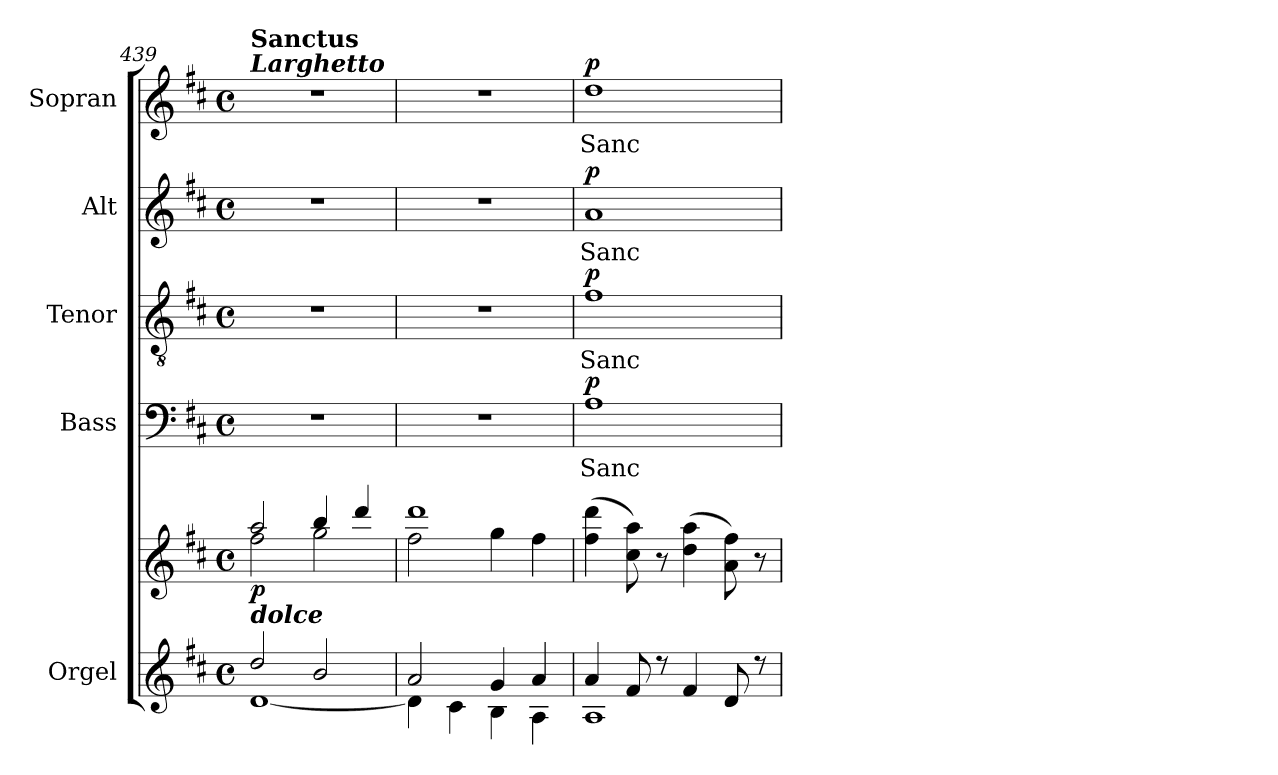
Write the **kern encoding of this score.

**kern	**kern	**dynam	**kern	**text	**dynam	**kern	**text	**dynam	**kern	**text	**dynam	**kern	**text	**dynam
*part5	*part5	*part5	*part4	*part4	*part4	*part3	*part3	*part3	*part2	*part2	*part2	*part1	*part1	*part1
*staff6	*staff5	*staff5/6	*staff4	*staff4	*staff4	*staff3	*staff3	*staff3	*staff2	*staff2	*staff2	*staff1	*staff1	*staff1
*I"Orgel	*	*	*I"Bass	*	*	*I"Tenor	*	*	*I"Alt	*	*	*I"Sopran	*	*
*I'Org.	*	*	*I'B	*	*	*I'T	*	*	*I'A	*	*	*I'S	*	*
!!LO:PB:g=z
*clefG2	*clefG2	*	*clefF4	*	*	*clefGv2	*	*	*clefG2	*	*	*clefG2	*	*
*k[f#c#]	*k[f#c#]	*	*k[f#c#]	*	*	*k[f#c#]	*	*	*k[f#c#]	*	*	*k[f#c#]	*	*
*D:	*D:	*	*D:	*	*	*D:	*	*	*D:	*	*	*D:	*	*
*M4/4	*M4/4	*	*M4/4	*	*	*M4/4	*	*	*M4/4	*	*	*M4/4	*	*
*met(c)	*met(c)	*	*met(c)	*	*	*met(c)	*	*	*met(c)	*	*	*met(c)	*	*
=439	=439	=439	=439	=439	=439	=439	=439	=439	=439	=439	=439	=439	=439	=439
*^	*^	*	*	*	*	*	*	*	*	*	*	*	*	*
!	!	!	!	!	!	!	!	!	!	!	!	!	!	!LO:TX:a:Bi:t=Larghetto	!	!
!	!	!	!	!	!	!	!	!	!	!	!	!	!	!LO:TX:a:B:t=Sanctus	!	!
!	!	!LO:TX:b:Bi:t=dolce	!	!	!	!	!	!	!	!	!	!	!	!	!	!
!	!	!	!	!LO:DY:b	!	!	!	!	!	!	!	!	!	!	!	!
2dd/	[<1d	2aa/	2ff#\	p	1r	.	.	1r	.	.	1r	.	.	1r	.	.
2b/	.	4bb/	2gg\	.	.	.	.	.	.	.	.	.	.	.	.	.
.	.	4ddd/	.	.	.	.	.	.	.	.	.	.	.	.	.	.
=440	=440	=440	=440	=440	=440	=440	=440	=440	=440	=440	=440	=440	=440	=440	=440	=440
2a/	4d\]	1ddd	2ff#\	.	1r	.	.	1r	.	.	1r	.	.	1r	.	.
.	4c#\	.	.	.	.	.	.	.	.	.	.	.	.	.	.	.
4g/	4B\	.	4gg\	.	.	.	.	.	.	.	.	.	.	.	.	.
4a/	4A\	.	4ff#\	.	.	.	.	.	.	.	.	.	.	.	.	.
=441	=441	=441	=441	=441	=441	=441	=441	=441	=441	=441	=441	=441	=441	=441	=441	=441
!	!	!	!	!	!	!LO:LY:b	!LO:DY:a	!	!LO:LY:b	!LO:DY:a	!	!LO:LY:b	!LO:DY:a	!	!LO:LY:b	!LO:DY:a
*	*	*v	*v	*	*	*	*	*	*	*	*	*	*	*	*	*
4a/	1A	(>4ff#\ 4ddd\	.	1A	Sanc-	p	1f#	Sanc-	p	1a	Sanc-	p	1dd	Sanc-	p
8f#/	.	8cc#\ 8aa\)	.	.	.	.	.	.	.	.	.	.	.	.	.
8r	.	8r	.	.	.	.	.	.	.	.	.	.	.	.	.
4f#/	.	(>4dd\ 4aa\	.	.	.	.	.	.	.	.	.	.	.	.	.
8d/	.	8a\ 8ff#\)	.	.	.	.	.	.	.	.	.	.	.	.	.
8r	.	8r	.	.	.	.	.	.	.	.	.	.	.	.	.
*v	*v	*	*	*	*	*	*	*	*	*	*	*	*	*	*
=	=	=	=	=	=	=	=	=	=	=	=	=	=	=
*-	*-	*-	*-	*-	*-	*-	*-	*-	*-	*-	*-	*-	*-	*-
